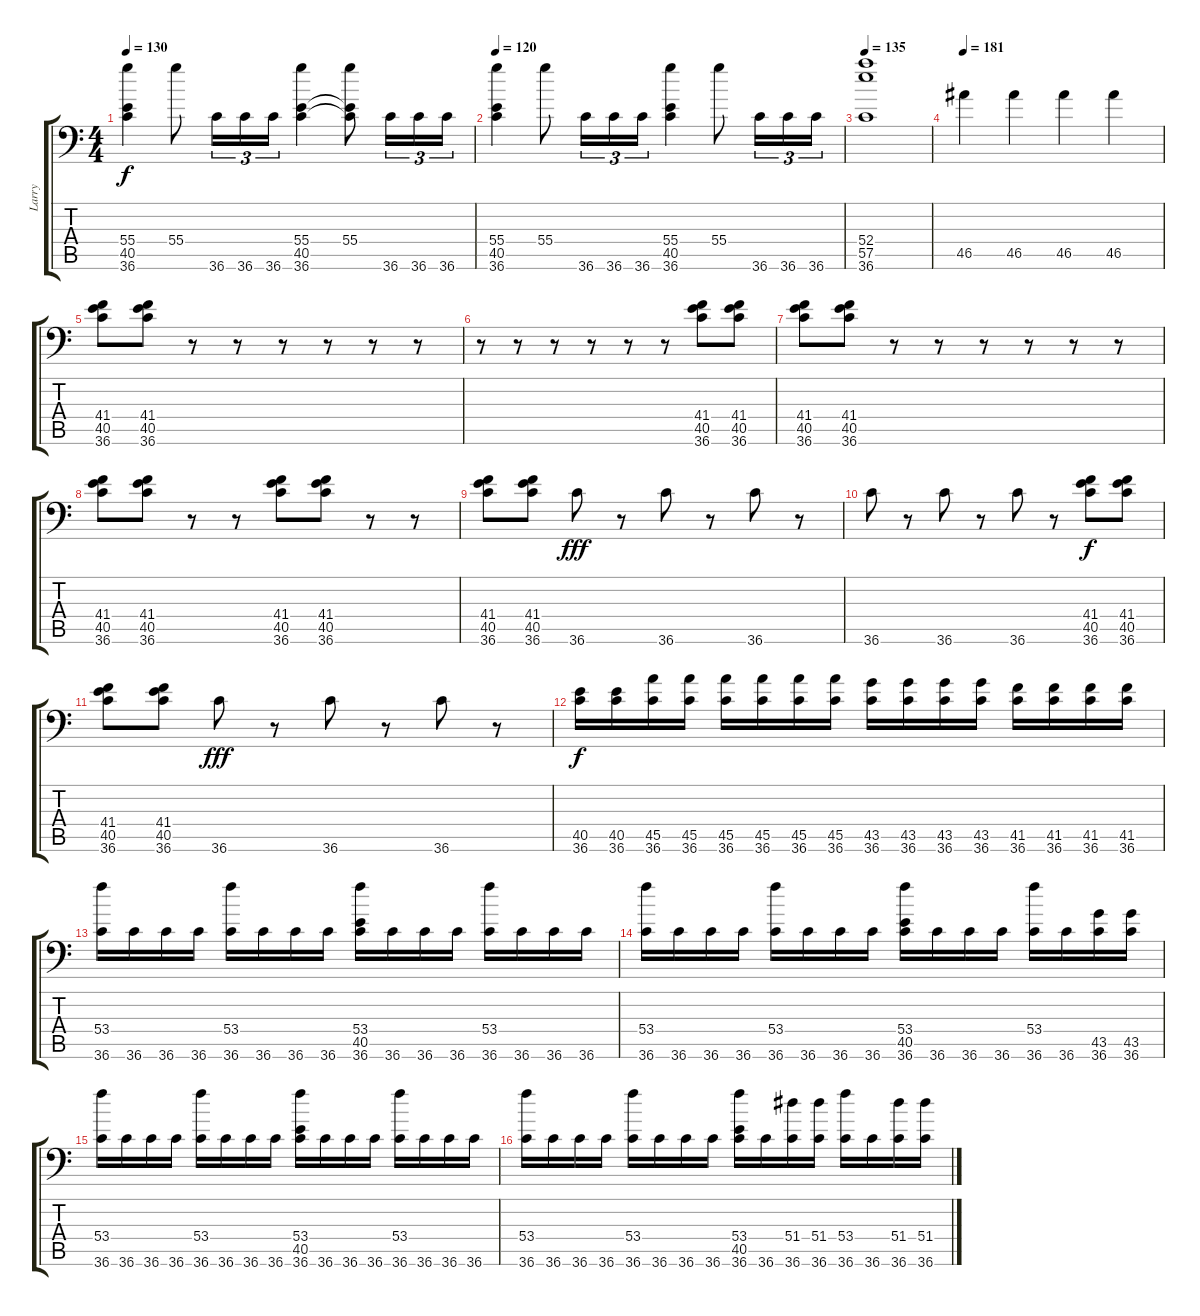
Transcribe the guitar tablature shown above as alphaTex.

\track ("Larry" "Larry") {instrument acousticgrandpiano}
\staff {score tabs}
\tuning (C-1 C-1 C-1 C-1 C-1 C-1) {hide}
\ts (4 4)
\tempo 130
\clef f4
\ks c
(55.4 40.5 36.6).4{dy f} 55.4.8 36.6.16{tu (3 2)} 36.6.16{tu (3 2)} 36.6.16{tu (3 2)} (55.4 40.5 36.6).4 (55.4 40.5{t} 36.6{t}).8 36.6.16{tu (3 2)} 36.6.16{tu (3 2)} 36.6.16{tu (3 2)} |
\tempo 120
(55.4 40.5 36.6).4 55.4.8 36.6.16{tu (3 2)} 36.6.16{tu (3 2)} 36.6.16{tu (3 2)} (55.4 40.5 36.6).4 55.4.8 36.6.16{tu (3 2)} 36.6.16{tu (3 2)} 36.6.16{tu (3 2)} |
\tempo 135
(52.4 57.5 36.6).1 |
\tempo 181
46.5.4 46.5.4 46.5.4 46.5.4 |
(41.4 40.5 36.6).8 (41.4 40.5 36.6).8 r.8 r.8 r.8 r.8 r.8 r.8 |
r.8 r.8 r.8 r.8 r.8 r.8 (41.4 40.5 36.6).8 (41.4 40.5 36.6).8 |
(41.4 40.5 36.6).8 (41.4 40.5 36.6).8 r.8 r.8 r.8 r.8 r.8 r.8 |
(41.4 40.5 36.6).8 (41.4 40.5 36.6).8 r.8 r.8 (41.4 40.5 36.6).8 (41.4 40.5 36.6).8 r.8 r.8 |
(41.4 40.5 36.6).8 (41.4 40.5 36.6).8 36.6.8{dy fff} r.8 36.6.8 r.8 36.6.8 r.8 |
36.6.8 r.8 36.6.8 r.8 36.6.8 r.8 (41.4 40.5 36.6).8{dy f} (41.4 40.5 36.6).8 |
(41.4 40.5 36.6).8 (41.4 40.5 36.6).8 36.6.8{dy fff} r.8 36.6.8 r.8 36.6.8 r.8 |
(40.5 36.6).16{dy f} (40.5 36.6).16 (45.5 36.6).16 (45.5 36.6).16 (45.5 36.6).16 (45.5 36.6).16 (45.5 36.6).16 (45.5 36.6).16 (43.5 36.6).16 (43.5 36.6).16 (43.5 36.6).16 (43.5 36.6).16 (41.5 36.6).16 (41.5 36.6).16 (41.5 36.6).16 (41.5 36.6).16 |
(53.4 36.6).16 36.6.16 36.6.16 36.6.16 (53.4 36.6).16 36.6.16 36.6.16 36.6.16 (53.4 40.5 36.6).16 36.6.16 36.6.16 36.6.16 (53.4 36.6).16 36.6.16 36.6.16 36.6.16 |
(53.4 36.6).16 36.6.16 36.6.16 36.6.16 (53.4 36.6).16 36.6.16 36.6.16 36.6.16 (53.4 40.5 36.6).16 36.6.16 36.6.16 36.6.16 (53.4 36.6).16 36.6.16 (43.5 36.6).16 (43.5 36.6).16 |
(53.4 36.6).16 36.6.16 36.6.16 36.6.16 (53.4 36.6).16 36.6.16 36.6.16 36.6.16 (53.4 40.5 36.6).16 36.6.16 36.6.16 36.6.16 (53.4 36.6).16 36.6.16 36.6.16 36.6.16 |
(53.4 36.6).16 36.6.16 36.6.16 36.6.16 (53.4 36.6).16 36.6.16 36.6.16 36.6.16 (53.4 40.5 36.6).16 36.6.16 (51.4 36.6).16 (51.4 36.6).16 (53.4 36.6).16 36.6.16 (51.4 36.6).16 (51.4 36.6).16
